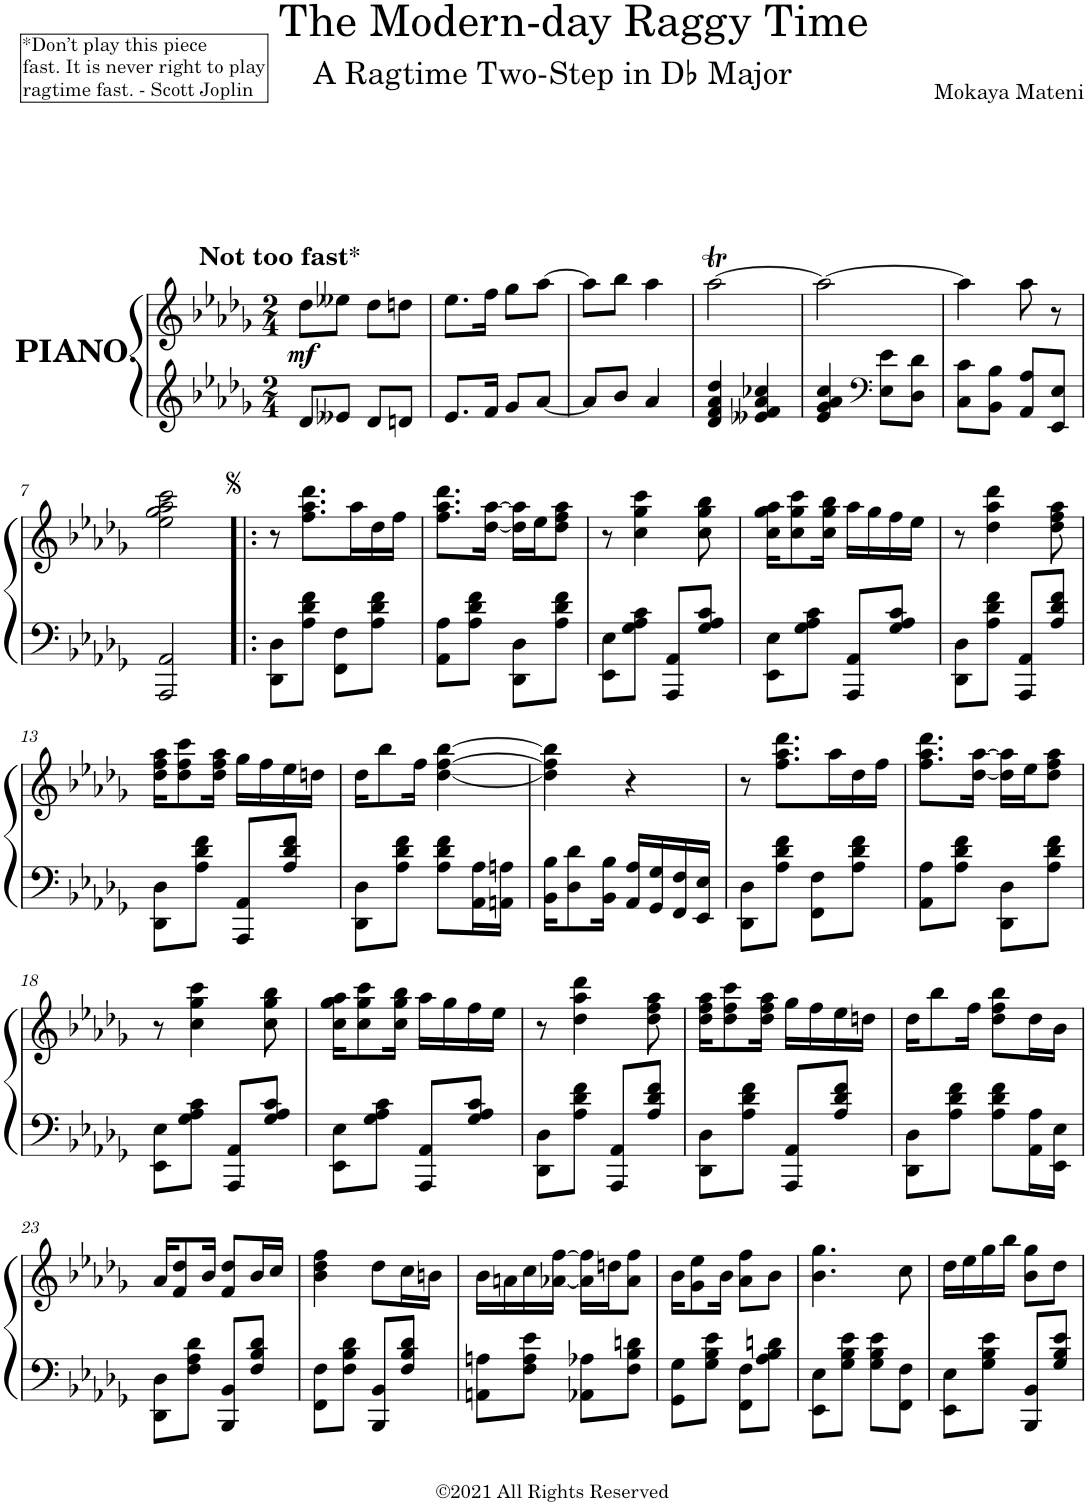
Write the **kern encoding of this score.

**kern	**kern	**dynam
*part1	*part1	*part1
*staff2	*staff1	*staff1/2
*I"Honky Tonk Piano	*	*
*I'Hnk. Pno.	*	*
*clefG2	*clefG2	*
*k[b-e-a-d-g-]	*k[b-e-a-d-g-]	*
*M2/4	*M2/4	*
=1	=1	=1
!	!LO:TX:a:t=*Don’t play this piece	!
!	!LO:TX:a:t=fast. It is never right to play	!
!	!LO:TX:a:t=ragtime fast. - Scott Joplin	!
!	!LO:TX:a:B:t=Not too fast*	!
!	!LO:TX:b:B:t=PIANO.	!
!LO:TX:a:t=*Don’t play this piece	!	!
!LO:TX:a:t=fast. It is never right to play	!	!
!LO:TX:a:t=ragtime fast. - Scott Joplin	!	!
!	!	!LO:DY:b
8d-/L	8dd-\L	mf
8e--X/J	8ee--X\J	.
8d-/L	8dd-\L	.
8dn/J	8ddn\J	.
=2	=2	=2
8.e-/L	8.ee-\L	.
16f/Jk	16ff\Jk	.
8g-/L	8gg-\L	.
[8a-/J	[8aa-\J	.
=3	=3	=3
8a-/L]	8aa-\L]	.
8b-/J	8bb-\J	.
4a-/	4aa-\	.
=4	=4	=4
4d-/ 4f/ 4a-/ 4dd-/	[2aa-T\	.
4e--X/ 4f/ 4a-/ 4cc-X/	.	.
=5	=5	=5
4e-/ 4g-/ 4a-/ 4cc/	2aa-\_	.
*clefF4	*	*
8E-\ 8e-\L	.	.
8D-\ 8d-\J	.	.
=6	=6	=6
8C\ 8c\L	4aa-\]	.
8BB-\ 8B-\J	.	.
8AA-/ 8A-/L	8aa-\	.
8EE-/ 8E-/J	8r	.
!!LO:LB:g=z
=7	=7	=7
2AAA-/ 2AA-/	2ee-\ 2gg-\ 2aa-\ 2ccc\	.
=8!|:	=8!|:	=8!|:
8DD-\ 8D-\L	8r	.
8A-\ 8d-\ 8f\J	8.ff\ 8.aa-\ 8.ddd-\L	.
8FF\ 8F\L	.	.
.	16aa-\L	.
8A-\ 8d-\ 8f\J	16dd-\	.
.	16ff\JJ	.
=9	=9	=9
8AA-\ 8A-\L	8.ff\ 8.aa-\ 8.ddd-\L	.
8A-\ 8d-\ 8f\J	.	.
.	[16dd-\ [16aa-\Jk	.
8DD-\ 8D-\L	16dd-\] 16aa-\]LL	.
.	16ee-\J	.
8A-\ 8d-\ 8f\J	8dd-\ 8ff\ 8aa-\J	.
=10	=10	=10
8EE-\ 8E-\L	8r	.
8G-\ 8A-\ 8c\J	4cc\ 4gg-\ 4ccc\	.
8AAA-/ 8AA-/L	.	.
8G-/ 8A-/ 8c/J	8cc\ 8gg-\ 8bb-\	.
=11	=11	=11
8EE-\ 8E-\L	16cc\ 16gg-\ 16aa-\KL	.
.	8cc\ 8gg-\ 8ccc\	.
8G-\ 8A-\ 8c\J	.	.
.	16cc\ 16gg-\ 16bb-\Jk	.
8AAA-/ 8AA-/L	16aa-\LL	.
.	16gg-\	.
8G-/ 8A-/ 8c/J	16ff\	.
.	16ee-\JJ	.
=12	=12	=12
8DD-\ 8D-\L	8r	.
8A-\ 8d-\ 8f\J	4dd-\ 4aa-\ 4ddd-\	.
8AAA-/ 8AA-/L	.	.
8A-/ 8d-/ 8f/J	8dd-\ 8ff\ 8aa-\	.
!!LO:LB:g=z
=13	=13	=13
8DD-\ 8D-\L	16dd-\ 16ff\ 16aa-\KL	.
.	8dd-\ 8ff\ 8ccc\	.
8A-\ 8d-\ 8f\J	.	.
.	16dd-\ 16ff\ 16aa-\Jk	.
8AAA-/ 8AA-/L	16gg-\LL	.
.	16ff\	.
8A-/ 8d-/ 8f/J	16ee-\	.
.	16ddn\JJ	.
=14	=14	=14
8DD-\ 8D-\L	16dd-\KL	.
.	8bb-\	.
8A-\ 8d-\ 8f\J	.	.
.	16ff\Jk	.
8A-\ 8d-\ 8f\L	[4dd-\ [4ff\ [4bb-\	.
16AA-\ 16A-\L	.	.
16AAn\ 16An\JJ	.	.
=15	=15	=15
16BB-\ 16B-\KL	4dd-\] 4ff\] 4bb-\]	.
8D-\ 8d-\	.	.
16BB-\ 16B-\Jk	.	.
16AA-/ 16A-/LL	4r	.
16GG-/ 16G-/	.	.
16FF/ 16F/	.	.
16EE-/ 16E-/JJ	.	.
=16	=16	=16
8DD-\ 8D-\L	8r	.
8A-\ 8d-\ 8f\J	8.ff\ 8.aa-\ 8.ddd-\L	.
8FF\ 8F\L	.	.
.	16aa-\L	.
8A-\ 8d-\ 8f\J	16dd-\	.
.	16ff\JJ	.
=17	=17	=17
8AA-\ 8A-\L	8.ff\ 8.aa-\ 8.ddd-\L	.
8A-\ 8d-\ 8f\J	.	.
.	[16dd-\ [16aa-\Jk	.
8DD-\ 8D-\L	16dd-\] 16aa-\]LL	.
.	16ee-\J	.
8A-\ 8d-\ 8f\J	8dd-\ 8ff\ 8aa-\J	.
!!LO:LB:g=z
=18	=18	=18
8EE-\ 8E-\L	8r	.
8G-\ 8A-\ 8c\J	4cc\ 4gg-\ 4ccc\	.
8AAA-/ 8AA-/L	.	.
8G-/ 8A-/ 8c/J	8cc\ 8gg-\ 8bb-\	.
=19	=19	=19
8EE-\ 8E-\L	16cc\ 16gg-\ 16aa-\KL	.
.	8cc\ 8gg-\ 8ccc\	.
8G-\ 8A-\ 8c\J	.	.
.	16cc\ 16gg-\ 16bb-\Jk	.
8AAA-/ 8AA-/L	16aa-\LL	.
.	16gg-\	.
8G-/ 8A-/ 8c/J	16ff\	.
.	16ee-\JJ	.
=20	=20	=20
8DD-\ 8D-\L	8r	.
8A-\ 8d-\ 8f\J	4dd-\ 4aa-\ 4ddd-\	.
8AAA-/ 8AA-/L	.	.
8A-/ 8d-/ 8f/J	8dd-\ 8ff\ 8aa-\	.
=21	=21	=21
8DD-\ 8D-\L	16dd-\ 16ff\ 16aa-\KL	.
.	8dd-\ 8ff\ 8ccc\	.
8A-\ 8d-\ 8f\J	.	.
.	16dd-\ 16ff\ 16aa-\Jk	.
8AAA-/ 8AA-/L	16gg-\LL	.
.	16ff\	.
8A-/ 8d-/ 8f/J	16ee-\	.
.	16ddn\JJ	.
=22	=22	=22
8DD-\ 8D-\L	16dd-\KL	.
.	8bb-\	.
8A-\ 8d-\ 8f\J	.	.
.	16ff\Jk	.
8A-\ 8d-\ 8f\L	8dd-\ 8ff\ 8bb-\L	.
16AA-\ 16A-\L	16dd-\L	.
16EE-\ 16E-\JJ	16b-\JJ	.
!!LO:LB:g=z
=23	=23	=23
8DD-\ 8D-\L	16a-/KL	.
.	8f/ 8dd-/	.
8F\ 8A-\ 8d-\J	.	.
.	16b-/Jk	.
8BBB-/ 8BB-/L	8f/ 8dd-/L	.
8F/ 8B-/ 8d-/J	16b-/L	.
.	16cc/JJ	.
=24	=24	=24
8FF\ 8F\L	4b-\ 4dd-\ 4ff\	.
8F\ 8B-\ 8d-\J	.	.
8BBB-/ 8BB-/L	8dd-\L	.
8F/ 8B-/ 8d-/J	16cc\L	.
.	16bn\JJ	.
=25	=25	=25
8AAn\ 8An\L	16b-\LL	.
.	16an\	.
8F\ 8A\ 8e-\J	16cc\	.
.	[16a-X\ [16ff\JJ	.
8AA-X\ 8A-X\L	16a-\] 16ff\]LL	.
.	16ddn\J	.
8F\ 8B-\ 8dn\J	8a-\ 8ff\J	.
=26	=26	=26
8GG-\ 8G-\L	16b-\KL	.
.	8g-\ 8ee-\	.
8G-\ 8B-\ 8e-\J	.	.
.	16b-\Jk	.
8FF\ 8F\L	8a-\ 8ff\L	.
8A-\ 8B-\ 8dn\J	8b-\J	.
=27	=27	=27
8EE-\ 8E-\L	4.b-\ 4.gg-\	.
8G-\ 8B-\ 8e-\J	.	.
8G-\ 8B-\ 8e-\L	.	.
8FF\ 8F\J	8cc\	.
=28	=28	=28
8EE-\ 8E-\L	16dd-\LL	.
.	16ee-\	.
8G-\ 8B-\ 8e-\J	16gg-\	.
.	16bb-\JJ	.
8BBB-/ 8BB-/L	8b-\ 8gg-\L	.
8G-/ 8B-/ 8e-/J	8dd-\J	.
=	=	=
*-	*-	*-
